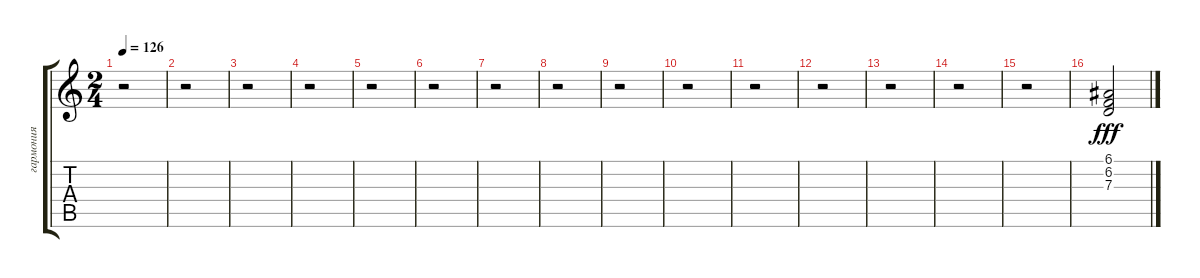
\track ("гармония" "гармония") {instrument choiraahs}
\staff {score tabs}
\tuning (E4 B3 G3 D3 A2 E2) {hide}
\ts (2 4)
\tempo 126
\clef g2
\ks c
r.2{dy fff} |
r.2 |
r.2 |
r.2 |
r.2 |
r.2 |
r.2 |
r.2 |
r.2 |
r.2 |
r.2 |
r.2 |
r.2 |
r.2 |
r.2 |
(6.1 6.2 7.3).2{volume 10 balance 10}
